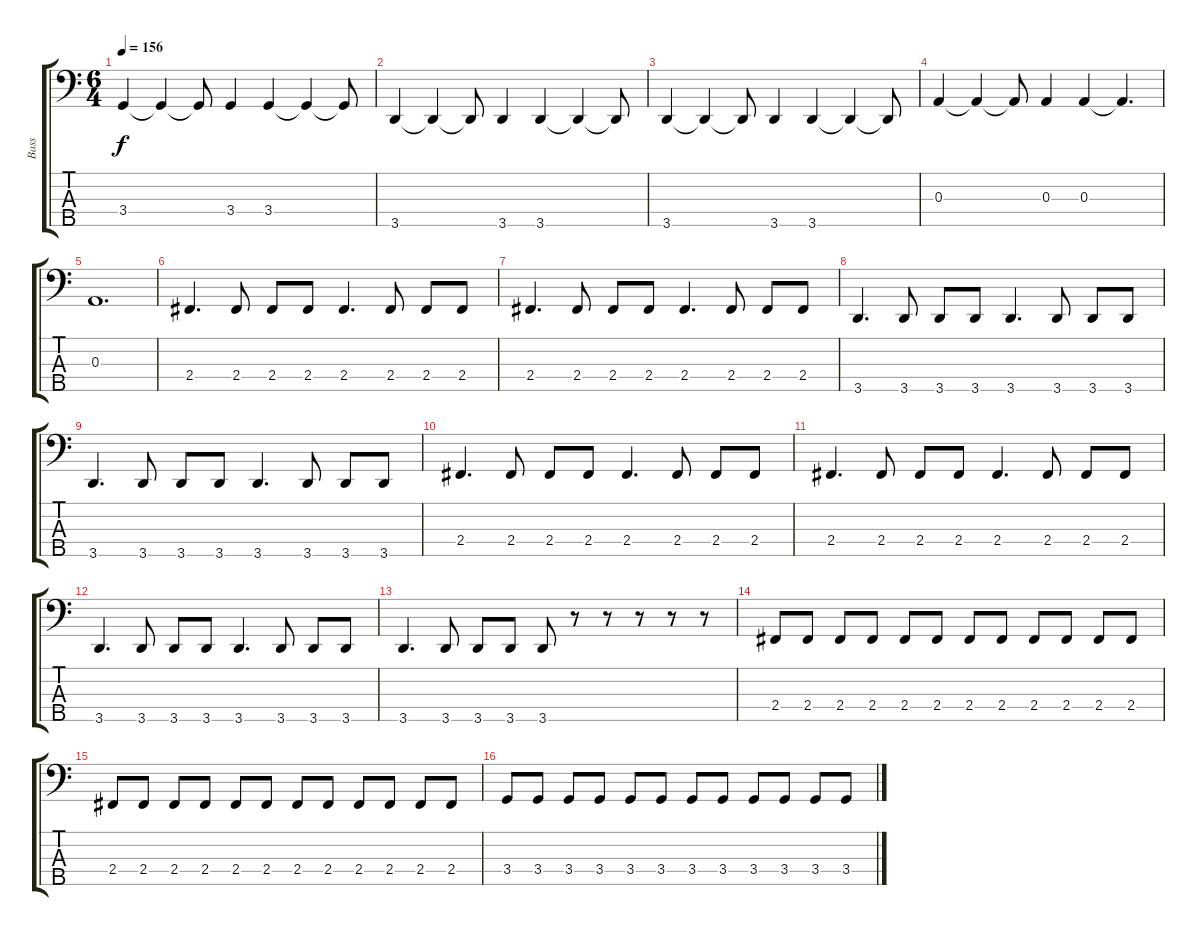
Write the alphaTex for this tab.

\track ("Bass" "Bass") {instrument electricbassfinger}
\staff {score tabs}
\tuning (G2 D2 A1 E1 B0) {hide}
\ts (6 4)
\tempo 156
\clef f4
\ks c
3.4.4{dy f} 3.4{t}.4 3.4{t}.8 3.4.4 3.4.4 3.4{t}.4 3.4{t}.8 |
3.5.4 3.5{t}.4 3.5{t}.8 3.5.4 3.5.4 3.5{t}.4 3.5{t}.8 |
3.5.4 3.5{t}.4 3.5{t}.8 3.5.4 3.5.4 3.5{t}.4 3.5{t}.8 |
0.3.4 0.3{t}.4 0.3{t}.8 0.3.4 0.3.4 0.3{t}.4{d} |
0.3.1{d} |
2.4.4{d} 2.4.8 2.4.8 2.4.8 2.4.4{d} 2.4.8 2.4.8 2.4.8 |
2.4.4{d} 2.4.8 2.4.8 2.4.8 2.4.4{d} 2.4.8 2.4.8 2.4.8 |
3.5.4{d} 3.5.8 3.5.8 3.5.8 3.5.4{d} 3.5.8 3.5.8 3.5.8 |
3.5.4{d} 3.5.8 3.5.8 3.5.8 3.5.4{d} 3.5.8 3.5.8 3.5.8 |
2.4.4{d} 2.4.8 2.4.8 2.4.8 2.4.4{d} 2.4.8 2.4.8 2.4.8 |
2.4.4{d} 2.4.8 2.4.8 2.4.8 2.4.4{d} 2.4.8 2.4.8 2.4.8 |
3.5.4{d} 3.5.8 3.5.8 3.5.8 3.5.4{d} 3.5.8 3.5.8 3.5.8 |
3.5.4{d} 3.5.8 3.5.8 3.5.8 3.5.8 r.8 r.8 r.8 r.8 r.8 |
2.4.8 2.4.8 2.4.8 2.4.8 2.4.8 2.4.8 2.4.8 2.4.8 2.4.8 2.4.8 2.4.8 2.4.8 |
2.4.8 2.4.8 2.4.8 2.4.8 2.4.8 2.4.8 2.4.8 2.4.8 2.4.8 2.4.8 2.4.8 2.4.8 |
3.4.8 3.4.8 3.4.8 3.4.8 3.4.8 3.4.8 3.4.8 3.4.8 3.4.8 3.4.8 3.4.8 3.4.8
